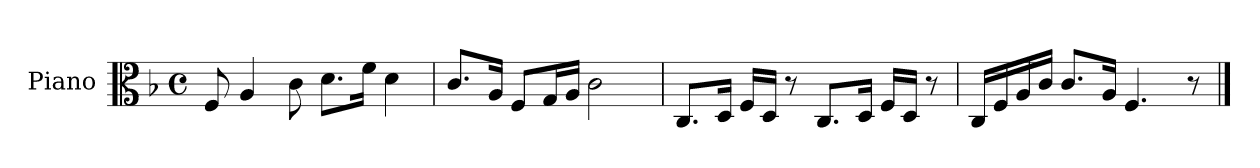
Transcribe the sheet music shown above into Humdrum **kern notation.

**kern
*part1
*staff1
*I"Piano
*I'Pno
*clefC3
*k[b-]
*F:
*M4/4
*met(c)
=1
8F/
4A/
8c\
8.d\L
16f\Jk
4d\
=2
8.c/L
16A/Jk
8F/L
16G/L
16A/JJ
2c\
=3
8.C/L
16D/Jk
16F/LL
16D/JJ
8r
8.C/L
16D/Jk
16F/LL
16D/JJ
8r
=4
16C/LL
16F/
16A/
16c/JJ
8.c/L
16A/Jk
4.F/
8r
==
*-
